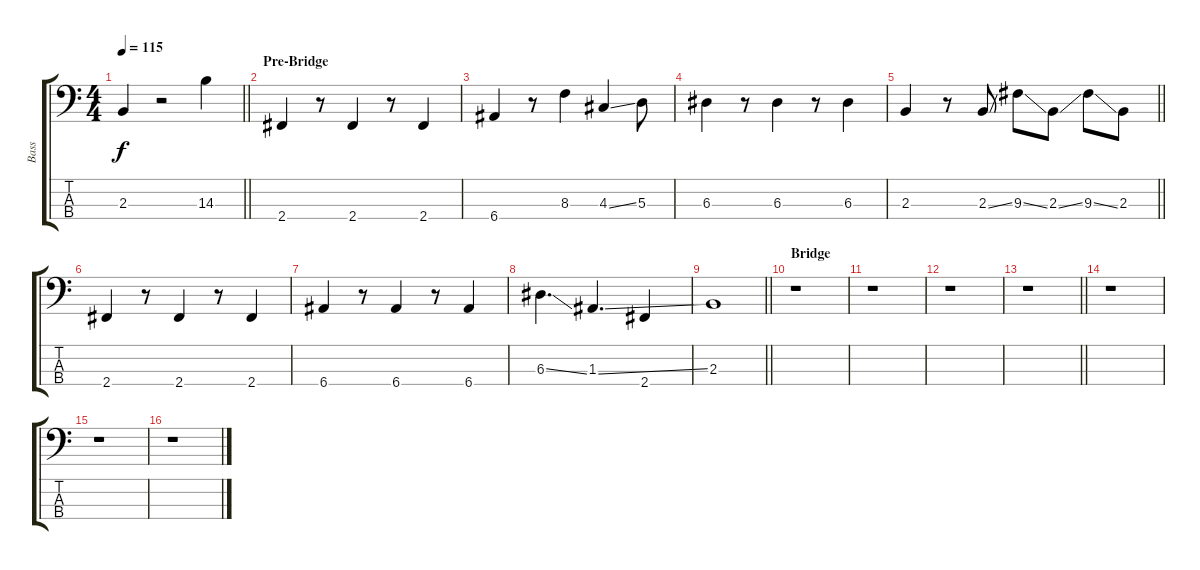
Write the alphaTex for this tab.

\track ("Bass" "Bass") {instrument electricbassfinger}
\staff {score tabs}
\tuning (G2 D2 A1 E1) {hide}
\ts (4 4)
\tempo 115
\clef f4
\barLineRight lightlight
\ks c
2.3.4{dy f} r.2 14.3.4 |
\section ("" "Pre-Bridge")
2.4.4 r.8 2.4.4 r.8 2.4.4 |
6.4.4 r.8 8.3.4 4.3{ss}.4 5.3.8 |
6.3.4 r.8 6.3.4 r.8 6.3.4 |
\barLineRight lightlight
2.3.4 r.8 2.3{ss}.8 9.3{ss}.8 2.3{ss}.8 9.3{ss}.8 2.3.8 |
2.4.4 r.8 2.4.4 r.8 2.4.4 |
6.4.4 r.8 6.4.4 r.8 6.4.4 |
6.3{ss}.4{d} 1.3{ss}.4{d} 2.4.4 |
\barLineRight lightlight
2.3.1 |
\section ("" "Bridge")
r.1 |
r.1 |
r.1 |
\barLineRight lightlight
r.1 |
r.1 |
r.1 |
r.1
